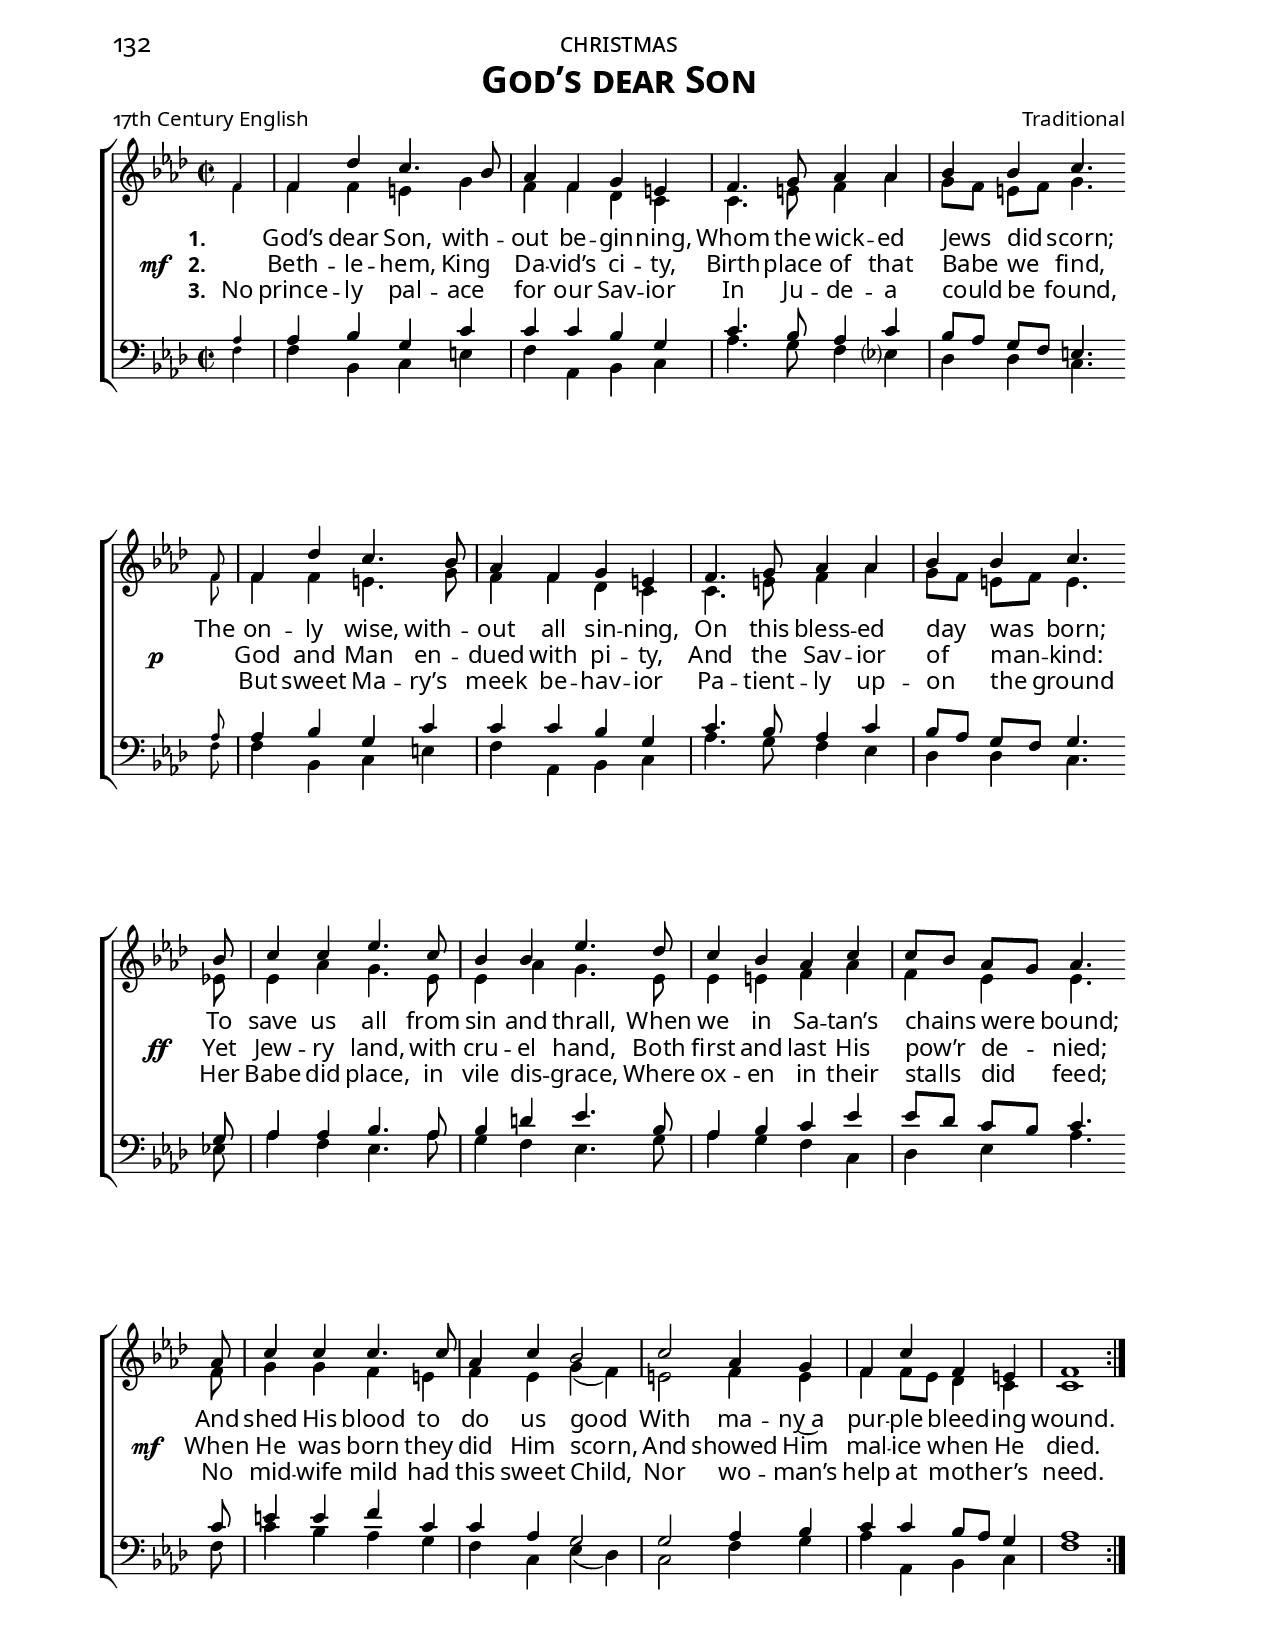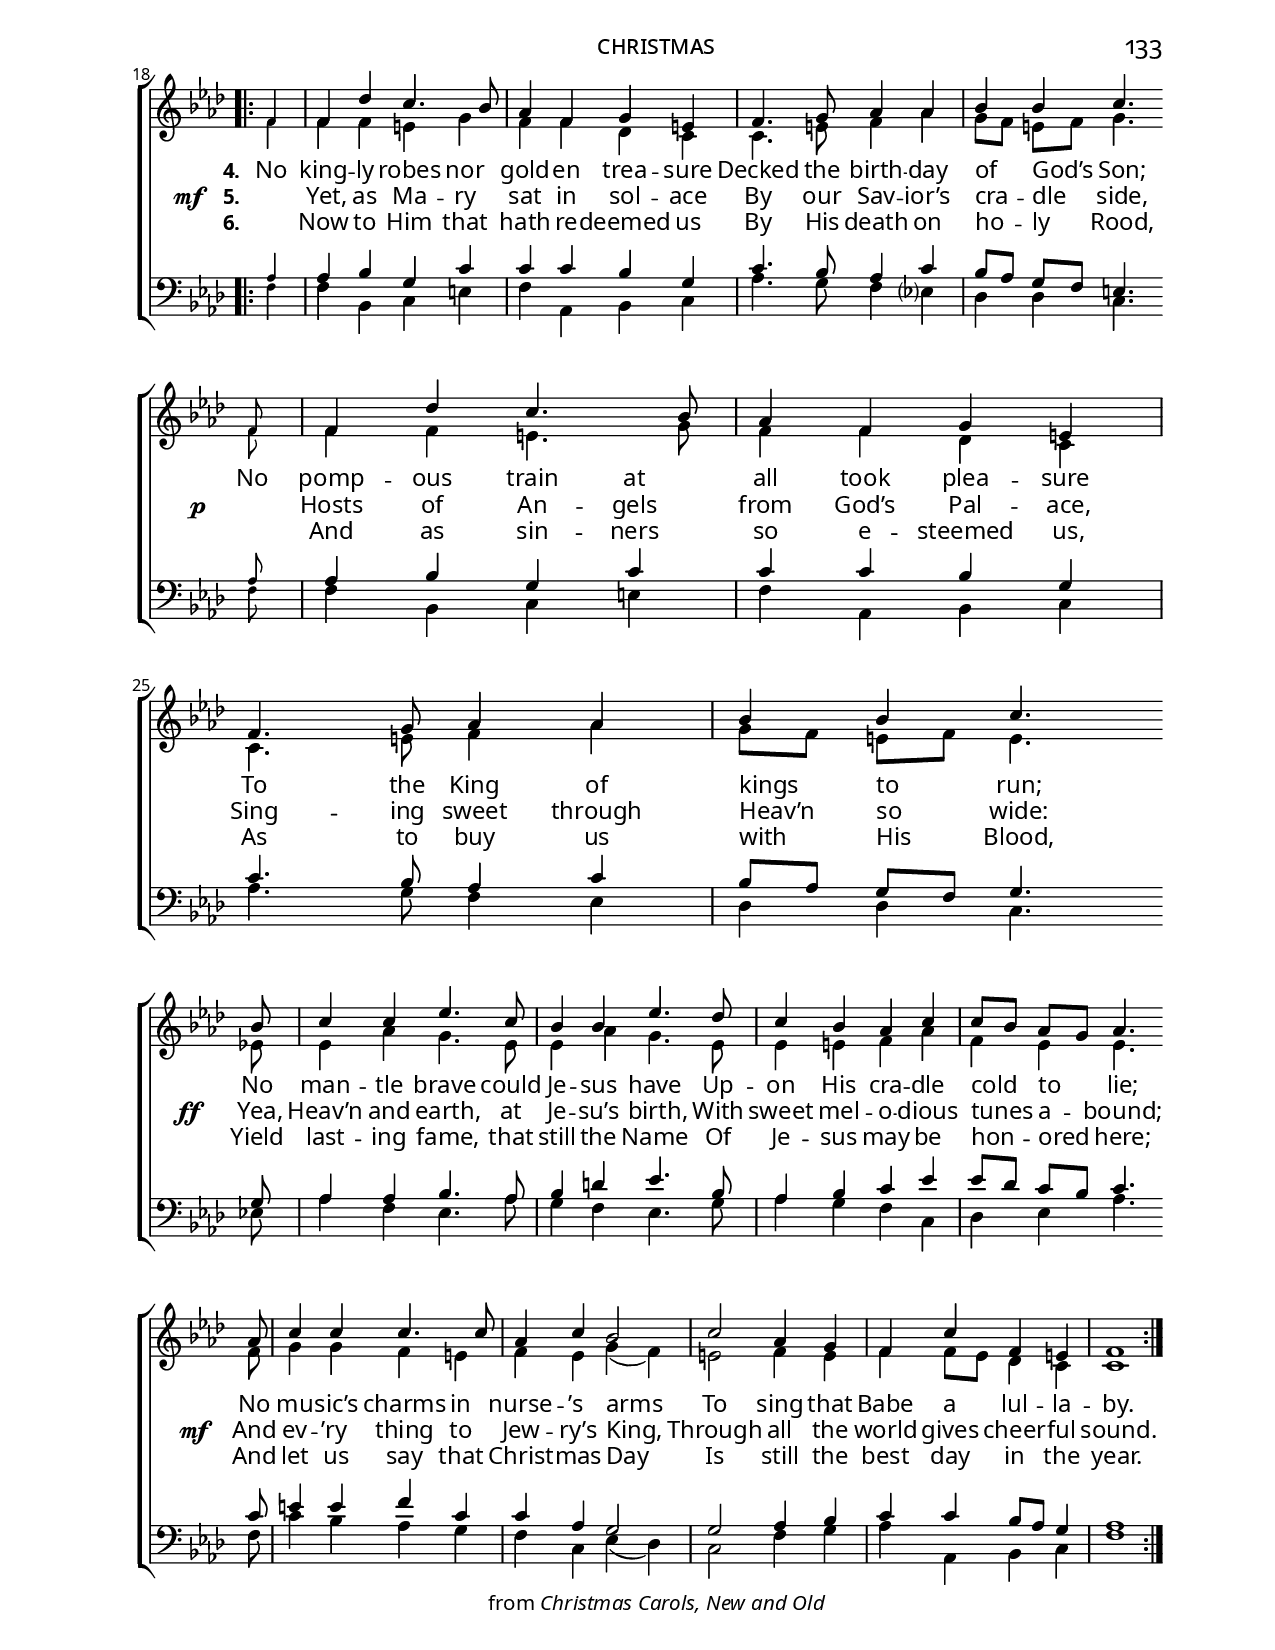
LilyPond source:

\version "2.14.2"
\include "util.ly"
\header {
  title = \markup{\override #'(font-name . "Garamond Premier Pro Semibold"){ \abs-fontsize #18 \smallCapsOldStyle"God’s dear Son"}}
  poet = \markup\oldStyleNum"17th Century English"
  composer = \markup\oldStyleNum"Traditional"
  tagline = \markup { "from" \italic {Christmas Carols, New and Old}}
}
\paper {
  %print-all-headers = ##t
  paper-height = 11\in
  paper-width = 8.5\in
  indent = 0\in
  %system-system-spacing = #'((basic-distance . 10) (padding . 0))
  %system-system-spacing =
  %  #'((basic-distance . 0)
  %     (minimum-distance . 0)
  %     (padding . -0.35)
  %     (stretchability . 100))
  ragged-last-bottom = ##f
  ragged-bottom = ##f
  two-sided = ##t
  inner-margin = 1\in
  outer-margin = 0.75\in
  top-margin = 0.26\in
  bottom-margin = 0.25\in
  first-page-number = #132
  print-first-page-number = ##t
  headerLine = \markup{\override #'(font-name . "Garamond Premier Pro") \smallCapsOldStyle"christmas"}
  oddHeaderMarkup = \markup\fill-line{
     \override #'(font-name . "Garamond Premier Pro")\abs-fontsize #12.5
     \combine 
        \fill-line{"" \on-the-fly #print-page-number-check-first
        \oldStylePageNum""
        }
        \fill-line{\headerLine}
  }
  evenHeaderMarkup = \markup {
     \override #'(font-name . "Garamond Premier Pro")\abs-fontsize #12.5
     \combine
        \on-the-fly #print-page-number-check-first
        \oldStylePageNum""
        \fill-line{\headerLine}
  }
}
#(set-global-staff-size 18) \paper{ #(define fonts (make-pango-font-tree "Garamond Premier Pro" "Garamond Premier Pro" "Garamond Premier Pro" (/ 18 20))) }
global = {
  \key aes \major
  \time 2/2
  \autoBeamOff
  %\override DynamicLineSpanner #'staff-padding = #0.0
  %\override DynamicLineSpanner #'Y-extent = #'(0 . 0)
}

sopMusic = \relative c' {
  \repeat unfold 2 {
    \repeat volta 3 {
      \partial 4 \teeny f4 | \normalsize
      f des' c4. bes8 |
      aes4 f g e |
      f4. g8 aes4 aes |
      bes bes c4. \bar""\break \teeny f,8 | \normalsize
      
      f4 des' c4. bes8 |
      aes4 f g e |
      f4. g8 aes4 aes |
      bes bes c4. \bar""\break bes8 |
      
      c4 c ees4. c8 |
      bes4 bes ees4. des8 |
      c4 bes aes c |
      c8[ bes] aes[ g] aes4. \bar""\break aes8 |
      
      c4 c c4. c8 |
      aes4 c bes2 |
      c aes4 g |
      f c' f, e |
      f1 \break
    }
  }
}
sopWords = \lyricmode {
  
}

altoMusic = \relative c' {
  \repeat unfold 2{
    \teeny f4 | \normalsize
    f f e g |
    f f des c |
    c4. e8 f4 aes |
    g8[ f] e[ f] g4. \teeny f8 | \normalsize
    
    f4 f e4. g8 |
    f4 f des c |
    c4. e8 f4 aes |
    g8[ f] e[ f] e4. ees8 |
    
    ees4 aes g4. ees8 |
    ees4 aes g4. ees8 |
    ees4 e f aes |
    f ees ees4. f8 |
    
    g4 g f e |
    f ees g( f) |
    e2 f4 e |
    f f8[ ees] des4 c |
    c1
  }
}
altoWords = \lyricmode {
  \dropLyricsV
  \set stanza = #"1. "
  \skip1 God’s dear Son, with -- out be -- gin -- ning,
  Whom the wick -- ed Jews did scorn;
  The on -- ly wise, with -- out all sin -- ning,
  On this bless -- ed day was born;
  To save us all from sin and thrall,
  When we in Sa -- tan’s chains were bound;
  \set associatedVoice = "basses"
  And shed His blood to do us good
  With ma -- ny~a pur -- ple bleed -- ing wound.
  
  \unset associatedVoice
    \set stanza = #"4. "
  No king -- ly robes nor gold -- en trea -- sure
  Decked the birth -- day of God’s Son;
  No pomp -- ous train at all took plea -- sure
  To the King of kings to run;
  No man -- tle brave could Je -- sus have
  Up -- on His cra -- dle cold to lie;
  \set associatedVoice = "basses"
  No mu -- sic’s charms in nurse -- ’s arms
  To sing that Babe a lul -- la -- by.

}
altoWordsII = {
  \dropLyricsV
  \set stanza = \markup{\dynamic"mf  " "2. "}
  \lyricmode {
  %\markup\italic
    \skip1 Beth -- le -- hem, King Da -- vid’s ci -- ty,
    Birth -- place of that Babe we find,
  }
  \set stanza = \markup\dynamic"p   "
  \lyricmode {
    \skip1 God and Man en -- dued with pi -- ty,
    And the Sav -- ior of man -- kind:
  }
  \set stanza = \markup\dynamic"ff   "
  \lyricmode {
    Yet Jew -- ry land, with cru -- el hand,
    Both first and last His pow’r de -- nied;
  }
  \set stanza = \markup\dynamic"mf  "
  \lyricmode {
    \set associatedVoice = "basses"
    When He was born they did Him scorn,
    And showed Him mal -- ice when He died.
  }
    
  \unset associatedVoice
  \set stanza = \markup{\dynamic"mf  " "5. "}
  \lyricmode{
    "" Yet, as Ma -- ry sat in sol -- ace
    By our Sav -- ior’s cra -- dle side,
  }
  \set stanza = \markup\dynamic"p   "
  \lyricmode {
    \skip1 Hosts of An -- gels from God’s Pal -- ace,
    Sing -- ing sweet through Heav’n so wide:
  }
  \set stanza = \markup\dynamic"ff   "
  \lyricmode {
    Yea, Heav’n and earth, at Je -- su’s birth,
    With sweet mel -- o -- dious tunes a -- bound;
  }
  \set stanza = \markup\dynamic"mf  "
  \lyricmode {
    \set associatedVoice = "basses"
    And ev -- ’ry thing to Jew -- ry’s King,
    Through all the world gives cheer -- ful sound.
  }
}
altoWordsIII = \lyricmode {
  \dropLyricsV
  \set stanza = #"3. "
  No prince -- ly pal -- ace for our Sav -- ior
  In Ju -- de -- a could be found,
  \skip1 But sweet Ma -- ry’s meek be -- hav -- ior
  Pa -- tient -- ly up -- on the ground
  Her Babe did place, in vile dis -- grace,
  Where ox -- en in their stalls did feed;
  \set associatedVoice = "basses"
  No mid -- wife mild had this sweet Child,
  Nor wo -- man’s help at moth -- er’s need.
  
  \unset associatedVoice
  \set stanza = #"6. "
  \skip1 Now to Him that hath re -- deemed us
  By His death on ho -- ly Rood,
  \skip1 And as sin -- ners so e -- steemed us,
  As to buy us with His Blood,
  Yield last -- ing fame, that still the Name
  Of Je -- sus may be hon -- ored here;
  \set associatedVoice = "basses"
  And let us say that Christ -- mas Day
  Is still the best day in the year.
}
altoWordsIV = \lyricmode {
}
altoWordsV = \lyricmode {
}
altoWordsVI = \lyricmode {
}
tenorMusic = \relative c' {
  \repeat unfold 2 {
    \teeny aes4 | \normalsize
    aes bes g c |
    c c bes g |
    c4. bes8 aes4 c |
    bes8[ aes] g[ f] e4. \teeny aes8 | \normalsize
    
    aes4 bes g c |
    c c bes g |
    c4. bes8 aes4 c |
    bes8[ aes] g[ f] g4. g8 |
    
    aes4 aes bes4. aes8 |
    bes4 d ees4. bes8 |
    aes4 bes c ees |
    ees8[ des] c[ bes] c4. c8 |
    
    e4 e f c |
    c aes g2 |
    g aes4 bes |
    c c bes8[ aes] g4 |
    aes1
  }
}
tenorWords = \lyricmode {

}

bassMusic = \relative c {
  \repeat unfold 2 {
    \teeny f4 | \normalsize
    f bes, c e |
    f aes, bes c |
    aes'4. g8 f4 ees? |
    des des c4. \teeny f8 | \normalsize
    
    f4 bes, c e |
    f aes, bes c |
    aes'4. g8 f4 ees |
    des des c4. ees!8 |
    
    aes4 f ees4. aes8 |
    g4 f ees4. g8 |
    aes4 g f c |
    des ees aes4. f8 |
    
    c'4 bes aes g |
    f c ees( des) |
    c2 f4 g |
    aes aes, bes c |
    f1
  }
}
bassWords = \lyricmode {

}

pianoRH = \relative c' {
  
}
pianoLH = \relative c' {
  
}

\score {
  <<
   \new ChoirStaff <<
%    \new Lyrics = sopranos \with { \override VerticalAxisGroup #'nonstaff-relatedstaff-spacing = #'((basic-distance . 1)) }
    \new Staff = women <<
      \new Voice = "sopranos" { \voiceOne << \global \sopMusic >> }
      \new Voice = "altos" { \voiceTwo << \global \altoMusic >> }
    >>
   \new Staff = men <<
      \clef bass
      \new Voice = "tenors" { \voiceOne << \global \tenorMusic >> }
      \new Voice = "basses" { \voiceTwo << \global \bassMusic >> }
    >>
    \new Lyrics \with { alignAboveContext = #"women" \override VerticalAxisGroup #'nonstaff-relatedstaff-spacing = #'((basic-distance . 1))} \lyricsto "sopranos" \sopWords
     \new Lyrics = "altosVI"  \with { alignBelowContext = #"women" \override VerticalAxisGroup #'nonstaff-relatedstaff-spacing = #'((basic-distance . 1))} \lyricsto "tenors" \altoWordsVI
    \new Lyrics = "altosV"  \with { alignBelowContext = #"women" \override VerticalAxisGroup #'nonstaff-relatedstaff-spacing = #'((basic-distance . 1))} \lyricsto "tenors" \altoWordsV
    \new Lyrics = "altosIV"  \with { alignBelowContext = #"women" \override VerticalAxisGroup #'nonstaff-relatedstaff-spacing = #'((basic-distance . 1))} \lyricsto "tenors" \altoWordsIV
    \new Lyrics = "altosIII"  \with { alignBelowContext = #"women" \override VerticalAxisGroup #'nonstaff-relatedstaff-spacing = #'((basic-distance . 1))} \lyricsto "tenors" \altoWordsIII
    \new Lyrics = "altosII"  \with { alignBelowContext = #"women" \override VerticalAxisGroup #'nonstaff-relatedstaff-spacing = #'((basic-distance . 1))} \lyricsto "tenors" \altoWordsII
    \new Lyrics = "altos"  \with { alignBelowContext = #"women" \override VerticalAxisGroup #'nonstaff-relatedstaff-spacing = #'((basic-distance . 1))} \lyricsto "tenors" \altoWords
    \new Lyrics \with { alignAboveContext = #"men" \override VerticalAxisGroup #'nonstaff-relatedstaff-spacing = #'((basic-distance . 1)) } \lyricsto "tenors" \tenorWords
    \new Lyrics \with { alignBelowContext = #"men" \override VerticalAxisGroup #'nonstaff-relatedstaff-spacing = #'((basic-distance . 1)) } \lyricsto "basses" \bassWords
  >>
%    \new PianoStaff << \new Staff { \new Voice { \pianoRH } } \new Staff { \clef "bass" \pianoLH } >>
  >>
  \layout {
  \context {
    \Lyrics
    \override LyricText #'font-size = #1.3
  }
    \context {
      \Score
      %\override SpacingSpanner #'base-shortest-duration = #(ly:make-moment 1 8)
      %\override SpacingSpanner #'common-shortest-duration = #(ly:make-moment 1 4)
    }
    \context {
      % Remove all empty staves
      % \Staff \RemoveEmptyStaves \override VerticalAxisGroup #'remove-first = ##t
    }
    \context {
      \Lyrics
      \override LyricText #'X-offset = #center-on-word
    }
  }
}

